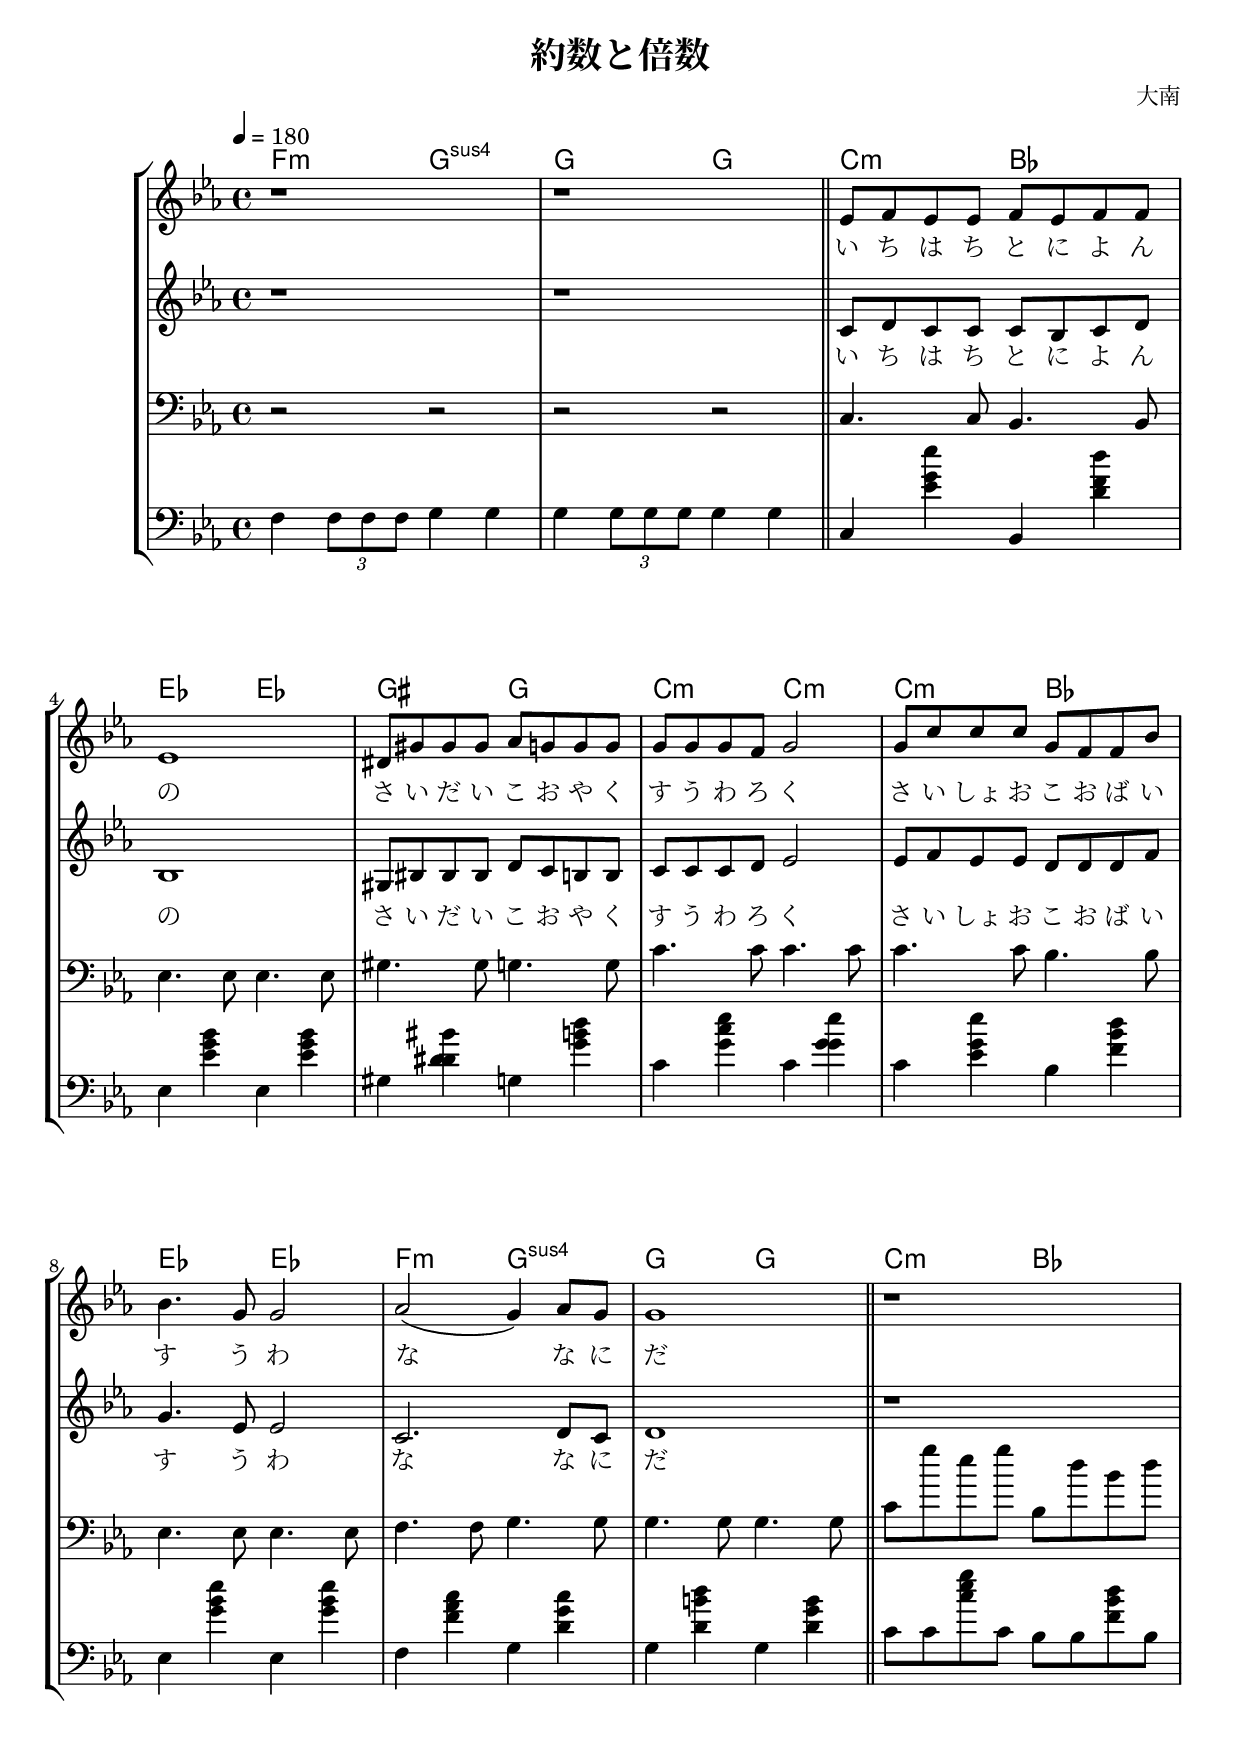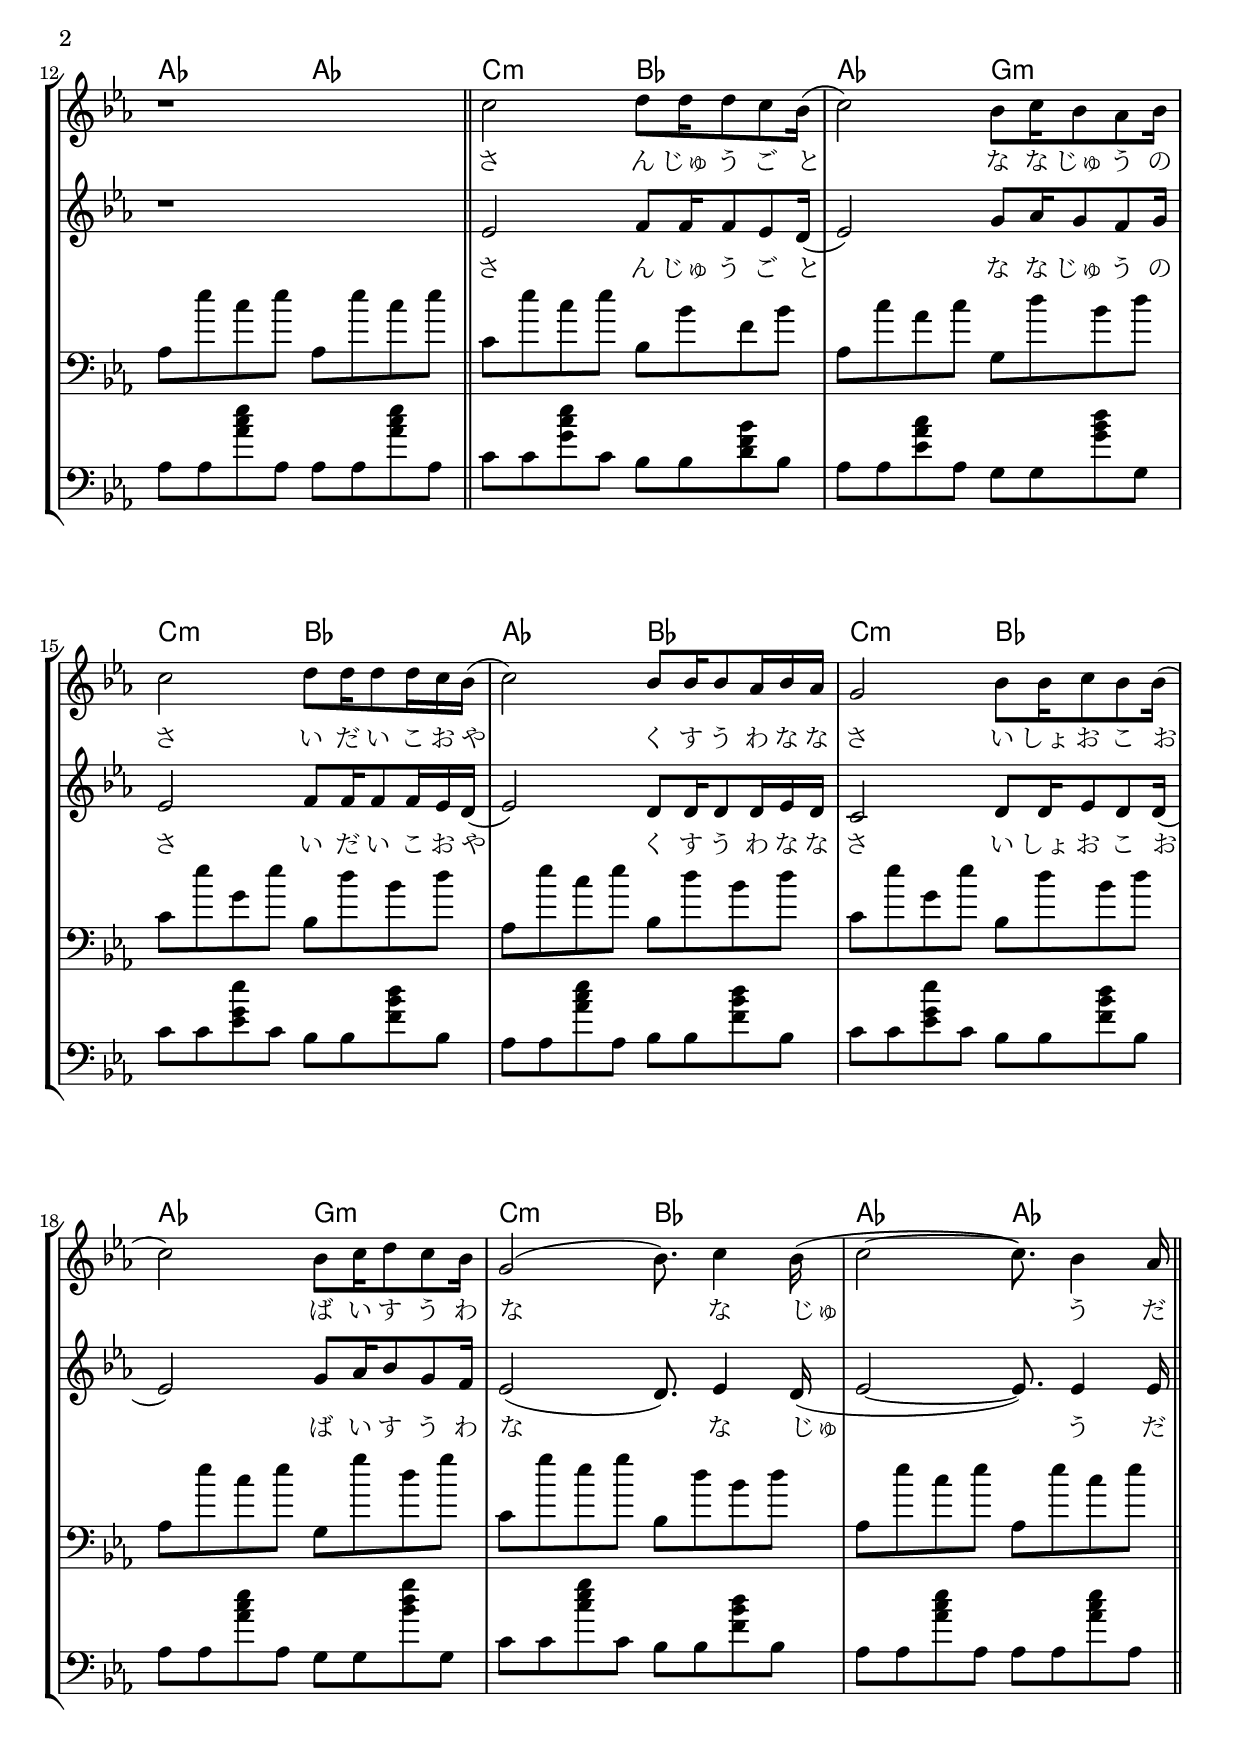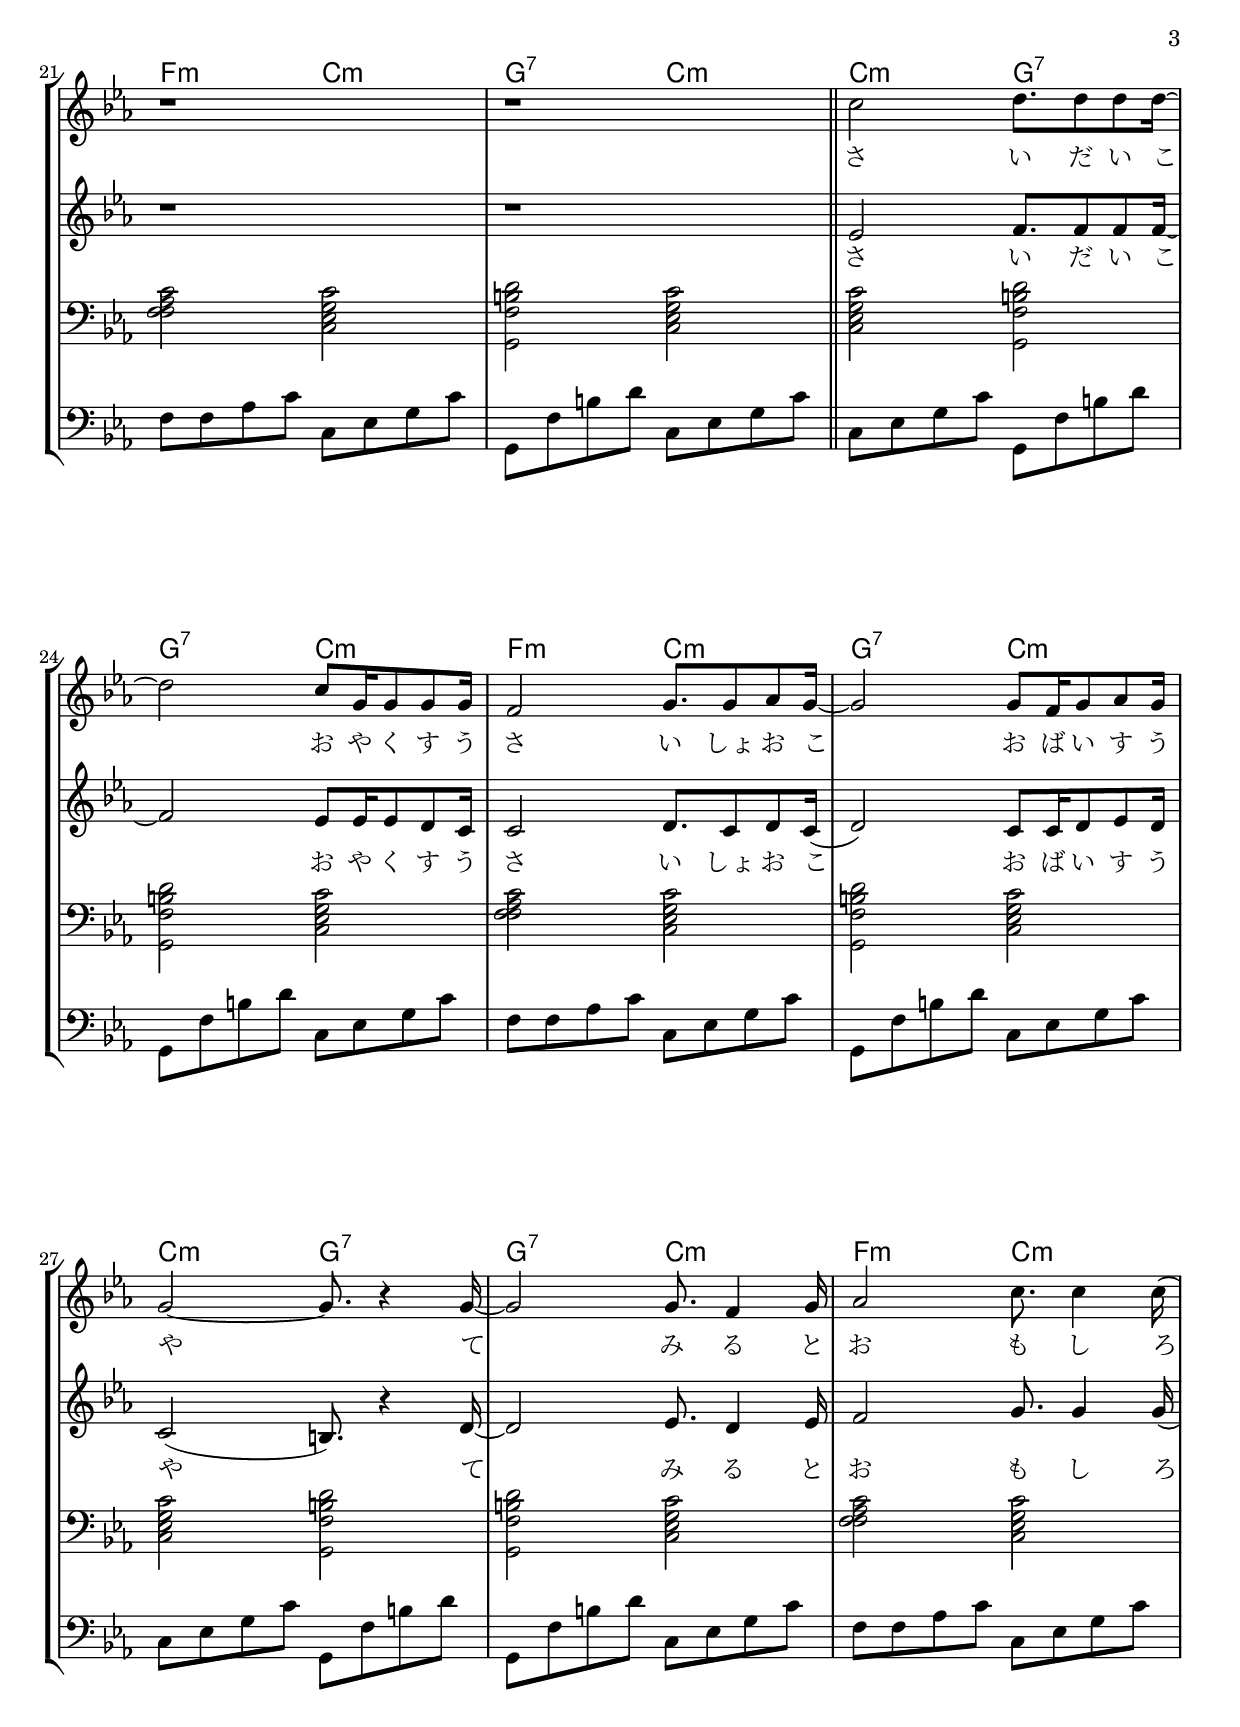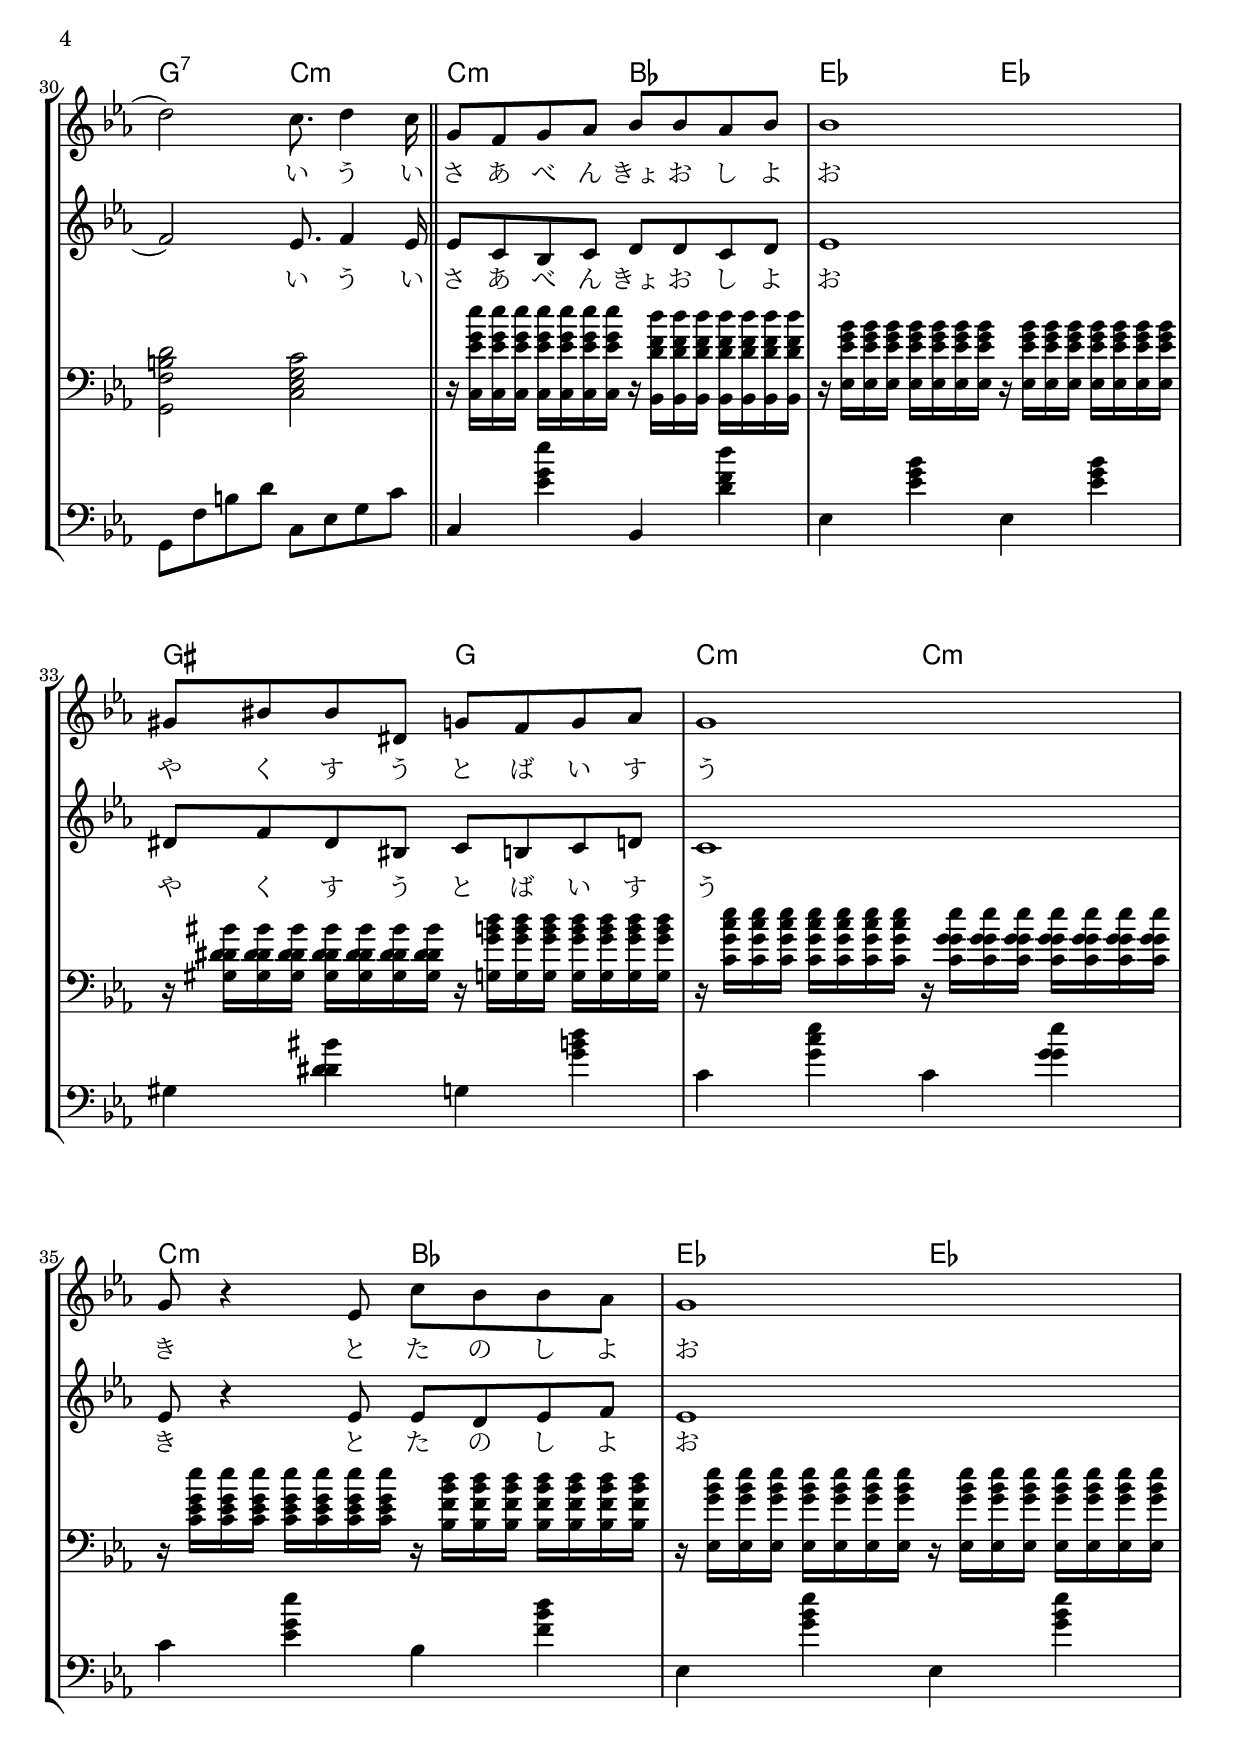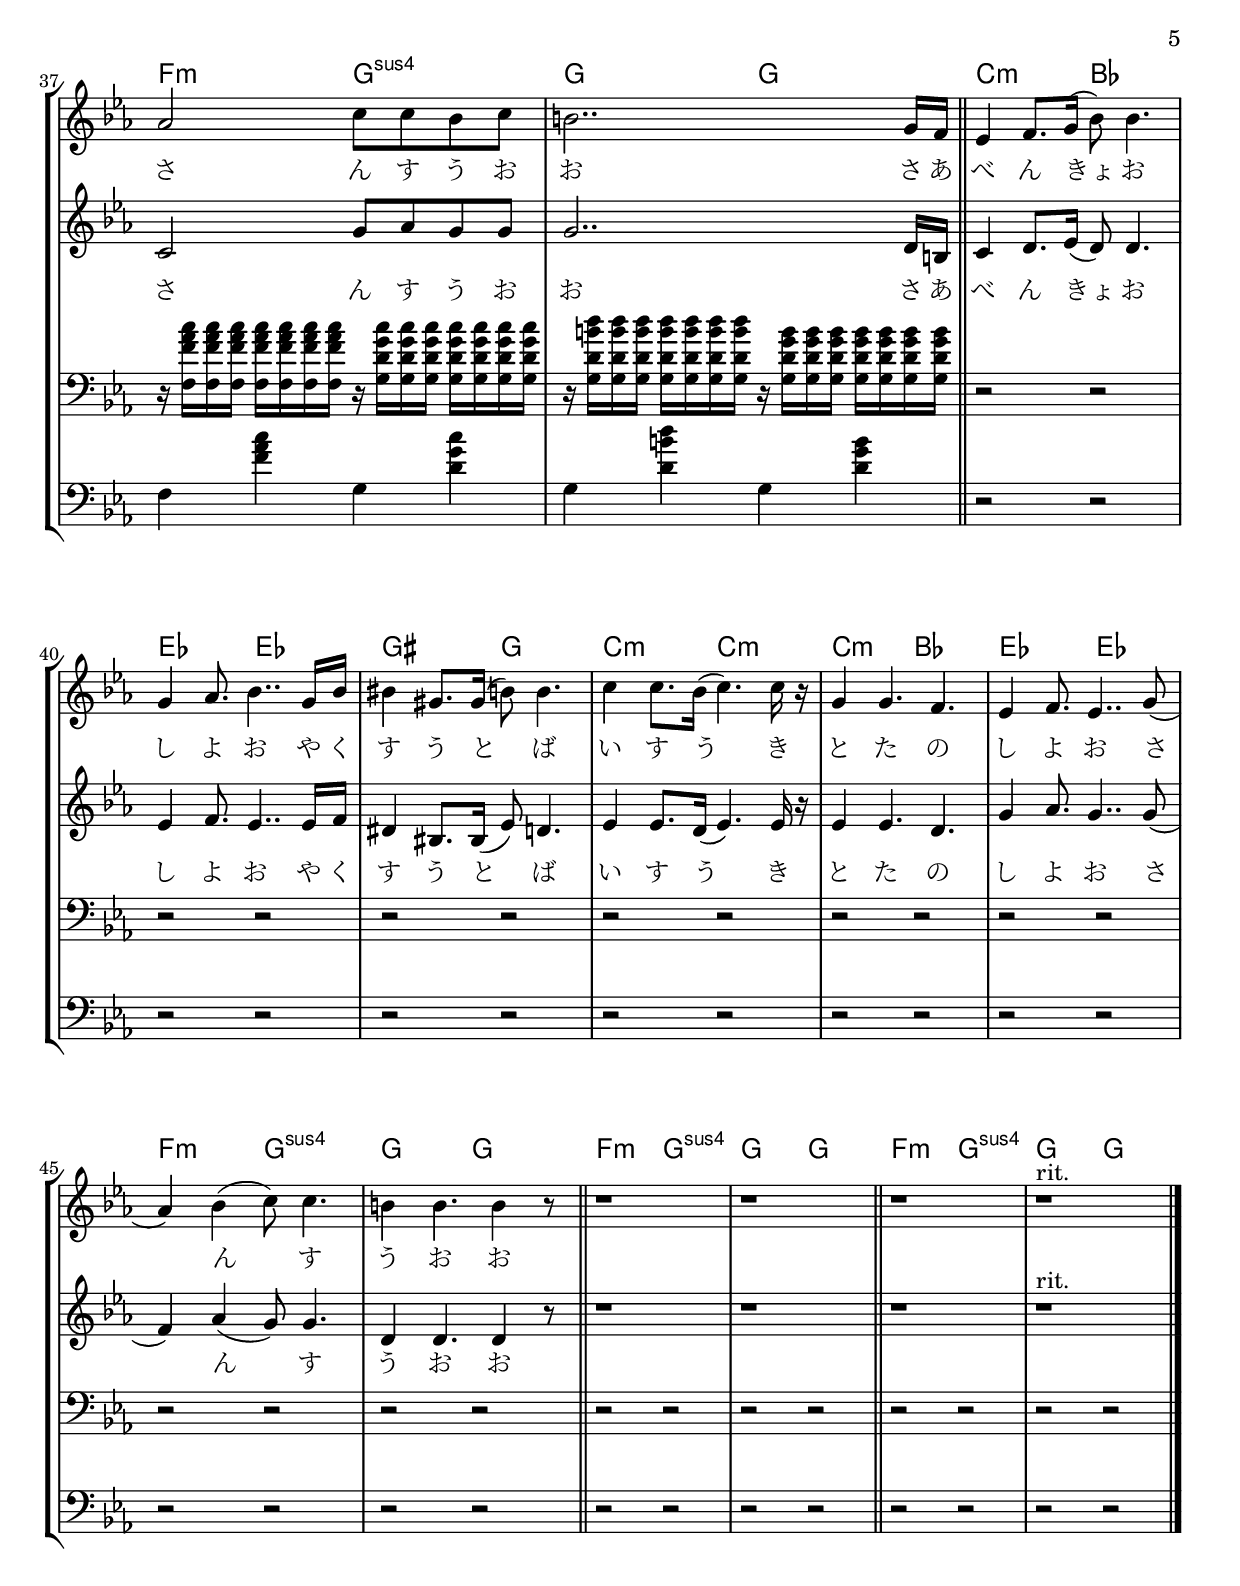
\version "2.12.1"

\header {
	title = \markup {約数と倍数}
	composer = \markup \center-column {大南}
}

harmony = \chordmode {
	f2:m g:sus4 g g 

	c:m bes es es gis g c:m c:m c:m bes es es f:m g:sus4 g g 

	c:m bes as as 

	c:m bes as g:m c:m bes as bes c:m bes as g:m c:m bes as as 

	f:m c:m g:7 c:m 

	c:m g:7 g:7 c:m f:m c:m g:7 c:m c:m g:7 g:7 c:m f:m c:m g:7 c:m 

	c:m bes es es gis g c:m c:m c:m bes es es f:m g:sus4 g g 

	c:m bes es es gis g c:m c:m c:m bes es es f:m g:sus4 g g 

	f:m g:sus4 g g 

	f:m g:sus4 g g 
}

melody = {
	\key es \major
	\tempo 4 = 180
	r1 | r1   
	\set Staff.midiInstrument = #"mmi0.34"
	es'8  f'8  es'8  es'8  f'8  es'8  f'8  f'8 
	es'1 
	dis'8  gis'8  gis'8  gis'8  as'8  g'8  g'8  g'8 
	g'8  g'8  g'8  f'8  g'2 
	g'8  c''8  c''8  c''8  g'8  f'8  f'8  bes'8 
	bes'4.  g'8  g'2 
	as'2  (g'4)  as'8  g'8 
	g'1
	r1 | r1   
	\set Staff.midiInstrument = #"mmi0.34"
	c''2  d''8  d''16  d''8  c''8  bes'16 
	(c''2)  bes'8  c''16  bes'8  as'8  bes'16 
	c''2  d''8  d''16  d''8  d''16  c''16  bes'16 
	(c''2)  bes'8  bes'16  bes'8  as'16  bes'16  as'16 
	g'2  bes'8  bes'16  c''8  bes'8  bes'16 
	(c''2)  bes'8  c''16  d''8  c''8  bes'16 
	g'2  (bes'8.)  c''4  bes'16 
	(c''2~c''8.)  bes'4  as'16
	r1 | r1   
	\set Staff.midiInstrument = #"mmi0.34"
	c''2  d''8.  d''8  d''8  d''16~ 
	d''2  c''8  g'16  g'8  g'8  g'16 
	f'2  g'8.  g'8  as'8  g'16~ 
	g'2  g'8  f'16  g'8  as'8  g'16 
	g'2~g'8.  r4  g'16~ 
	g'2  g'8.  f'4  g'16 
	as'2  c''8.  c''4  c''16 
	(d''2)  c''8.  d''4  c''16
	\set Staff.midiInstrument = #"mmi0.34"
	g'8  f'8  g'8  as'8  bes'8  bes'8  as'8  bes'8 
	bes'1 
	gis'8  bis'8  bis'8  dis'8  g'8  f'8  g'8  as'8 
	g'1 
	g'8  r4  es'8  c''8  bes'8  bes'8  as'8 
	g'1 
	as'2  c''8  c''8  bes'8  c''8 
	b'2..  	\set Staff.midiInstrument = #"mmi0.34"
	g'16  f'16 
	es'4  f'8.  g'16  (bes'8)  bes'4. 
	g'4  as'8.  bes'4..  g'16  bes'16 
	bis'4  gis'8.  gis'16  (b'8)  b'4. 
	c''4  c''8.  bes'16  (c''4.)  c''16  r16 
	g'4  g'4.  f'4. 
	es'4  f'8.  es'4..  g'8 
	(as'4)  bes'4  (c''8)  c''4. 
	b'4  b'4.  b'4  	r8 	r1 | r1   
	r1 | r1^"rit." \bar "|."
}

words = \lyricmode {
	
	い  ち  は  ち  と  に  よ  ん  の  さ  い  だ  い  こ  お  や  く  す  う  わ  ろ  く  さ  い  しょ  お  こ  お  ば  い  す  う  わ  な  な  に  だ  
	
	さ  ん  じゅ  う  ご  と  な  な  じゅ  う  の  さ  い  だ  い  こ  お  や  く  す  う  わ  な  な  さ  い  しょ  お  こ  お  ば  い  す  う  わ  な  な  じゅ  う  だ  
	
	さ  い  だ  い  こ  お  や  く  す  う  さ  い  しょ  お  こ  お  ば  い  す  う  や  て  み  る  と  お  も  し  ろ  い  う  い  
	さ  あ  べ  ん  きょ  お  し  よ  お  や  く  す  う  と  ば  い  す  う  き  と  た  の  し  よ  お  さ  ん  す  う  お  お  
	さ  あ  べ  ん  きょ  お  し  よ  お  や  く  す  う  と  ば  い  す  う  き  と  た  の  し  よ  お  さ  ん  す  う  お  お  
	
	
}

secondmelody = {
	\key es \major
	\tempo 4 = 180
	r1 | r1   
	\set Staff.midiInstrument = #"fss0.42"
	c'8  d'8  c'8  c'8  c'8  bes8  c'8  d'8 
	bes1 
	gis8  bis8  bis8  bis8  d'8  c'8  b8  b8 
	c'8  c'8  c'8  d'8  es'2 
	es'8  f'8  es'8  es'8  d'8  d'8  d'8  f'8 
	g'4.  es'8  es'2 
	c'2.  d'8  c'8 
	d'1
	r1 | r1   
	\set Staff.midiInstrument = #"fss0.42"
	es'2  f'8  f'16  f'8  es'8  d'16 
	(es'2)  g'8  as'16  g'8  f'8  g'16 
	es'2  f'8  f'16  f'8  f'16  es'16  d'16 
	(es'2)  d'8  d'16  d'8  d'16  es'16  d'16 
	c'2  d'8  d'16  es'8  d'8  d'16 
	(es'2)  g'8  as'16  bes'8  g'8  f'16 
	es'2  (d'8.)  es'4  d'16 
	(es'2~es'8.)  es'4  es'16
	r1 | r1   
	\set Staff.midiInstrument = #"fss0.42"
	es'2  f'8.  f'8  f'8  f'16~ 
	f'2  es'8  es'16  es'8  d'8  c'16 
	c'2  d'8.  c'8  d'8  c'16 
	(d'2)  c'8  c'16  d'8  es'8  d'16 
	c'2  (b8.)  r4  d'16~ 
	d'2  es'8.  d'4  es'16 
	f'2  g'8.  g'4  g'16 
	(f'2)  es'8.  f'4  es'16
	\set Staff.midiInstrument = #"fss0.42"
	es'8  c'8  bes8  c'8  d'8  d'8  c'8  d'8 
	es'1 
	dis'8  f'8  dis'8  bis8  c'8  b8  c'8  d'8 
	c'1 
	es'8  r4  es'8  es'8  d'8  es'8  f'8 
	es'1 
	c'2  g'8  as'8  g'8  g'8 
	g'2..  	\set Staff.midiInstrument = #"fss0.42"
	d'16  b16 
	c'4  d'8.  es'16  (d'8)  d'4. 
	es'4  f'8.  es'4..  es'16  f'16 
	dis'4  bis8.  bis16  (es'8)  d'4. 
	es'4  es'8.  d'16  (es'4.)  es'16  r16 
	es'4  es'4.  d'4. 
	g'4  as'8.  g'4..  g'8 
	(f'4)  as'4  (g'8)  g'4. 
	d'4  d'4.  d'4  	r8 	r1 | r1   
	r1 | r1^"rit." \bar "|."
}

secondwords = \lyricmode {
	
	い  ち  は  ち  と  に  よ  ん  の  さ  い  だ  い  こ  お  や  く  す  う  わ  ろ  く  さ  い  しょ  お  こ  お  ば  い  す  う  わ  な  な  に  だ  
	
	さ  ん  じゅ  う  ご  と  な  な  じゅ  う  の  さ  い  だ  い  こ  お  や  く  す  う  わ  な  な  さ  い  しょ  お  こ  お  ば  い  す  う  わ  な  な  じゅ  う  だ  
	
	さ  い  だ  い  こ  お  や  く  す  う  さ  い  しょ  お  こ  お  ば  い  す  う  や  て  み  る  と  お  も  し  ろ  い  う  い  
	さ  あ  べ  ん  きょ  お  し  よ  お  や  く  す  う  と  ば  い  す  う  き  と  た  の  し  よ  お  さ  ん  す  う  お  お  
	さ  あ  べ  ん  きょ  お  し  よ  お  や  く  す  う  と  ば  い  す  う  き  と  た  の  し  よ  お  さ  ん  す  う  お  お  
	
	
}

tempochange = {
	\tempo 4 = 180
	r1 | r1 \bar "||"
	\tempo 4 = 180
	r1 | r1 | r1 | r1 | r1 | r1 | r1 | r1 \bar "||"
	\tempo 4 = 180
	r1 | r1 \bar "||"
	\tempo 4 = 180
	r1 | r1 | r1 | r1 | r1 | r1 | r1 | r1 \bar "||"
	\tempo 4 = 180
	r1 | r1 \bar "||"
	\tempo 4 = 180
	r1 | r1 | r1 | r1 | r1 | r1 | r1 | r1 \bar "||"
	\tempo 4 = 180
	r1 | r1 | r1 | r1 | r1 | r1 | r1 | r1 \bar "||"
	\tempo 4 = 180
	r1 | r1 | r1 | r1 | r1 | r1 | r1 | r1 \bar "||"
	\tempo 4 = 180
	r1 | r1 \bar "||"
	\tempo 4 = 180
	r1 | \tempo 4 = 135 r2 \tempo 4 = 120 r2 \bar "|."
}

mainacc = {
	\clef bass
	\set Staff.midiInstrument = #"Acoustic grand"
	\key es \major
	\tempo 4 = 180
	r2
	r2
	r2
	r2
	\bar "||"

	\set Staff.midiInstrument = #"Synth Bass 1"
	c4.c8
	bes,4.bes,8
	es4.es8
	es4.es8
	gis4.gis8
	g4.g8
	c'4.c'8
	c'4.c'8
	c'4.c'8
	bes4.bes8
	es4.es8
	es4.es8
	f4.f8
	g4.g8
	g4.g8
	g4.g8
	\bar "||"

	\set Staff.midiInstrument = #"Electric Piano 1"
	c'8 g'' es'' g''
	bes8 d'' bes' d''
	as8 es'' c'' es''
	as8 es'' c'' es''
	\bar "||"

	\set Staff.midiInstrument = #"Electric Piano 1"
	c'8 es'' c'' es''
	bes8 bes' f' bes'
	as8 c'' as' c''
	g8 d'' bes' d''
	c'8 es'' g' es''
	bes8 d'' bes' d''
	as8 es'' c'' es''
	bes8 d'' bes' d''
	c'8 es'' g' es''
	bes8 d'' bes' d''
	as8 es'' c'' es''
	g8 g'' d'' g''
	c'8 g'' es'' g''
	bes8 d'' bes' d''
	as8 es'' c'' es''
	as8 es'' c'' es''
	\bar "||"

	\set Staff.midiInstrument = #"Electric Grand"
	<f f as c'>2
	<c es g c'>2
	<g, f b d'>2
	<c es g c'>2
	\bar "||"

	\set Staff.midiInstrument = #"Electric Grand"
	<c es g c'>2
	<g, f b d'>2
	<g, f b d'>2
	<c es g c'>2
	<f f as c'>2
	<c es g c'>2
	<g, f b d'>2
	<c es g c'>2
	<c es g c'>2
	<g, f b d'>2
	<g, f b d'>2
	<c es g c'>2
	<f f as c'>2
	<c es g c'>2
	<g, f b d'>2
	<c es g c'>2
	\bar "||"

	\set Staff.midiInstrument = #"Synth Bass 1"
	r16 <c g' es' es''>16 <c g' es' es''>16 <c g' es' es''>16 <c g' es' es''>16 <c g' es' es''>16 <c g' es' es''>16 <c g' es' es''>16
	r16 <bes, d' f' d''>16 <bes, d' f' d''>16 <bes, d' f' d''>16 <bes, d' f' d''>16 <bes, d' f' d''>16 <bes, d' f' d''>16 <bes, d' f' d''>16
	r16 <es es' g' bes'>16 <es es' g' bes'>16 <es es' g' bes'>16 <es es' g' bes'>16 <es es' g' bes'>16 <es es' g' bes'>16 <es es' g' bes'>16
	r16 <es es' g' bes'>16 <es es' g' bes'>16 <es es' g' bes'>16 <es es' g' bes'>16 <es es' g' bes'>16 <es es' g' bes'>16 <es es' g' bes'>16
	r16 <gis dis' dis' bis'>16 <gis dis' dis' bis'>16 <gis dis' dis' bis'>16 <gis dis' dis' bis'>16 <gis dis' dis' bis'>16 <gis dis' dis' bis'>16 <gis dis' dis' bis'>16
	r16 <g g' b' d''>16 <g g' b' d''>16 <g g' b' d''>16 <g g' b' d''>16 <g g' b' d''>16 <g g' b' d''>16 <g g' b' d''>16
	r16 <c' g' c'' es''>16 <c' g' c'' es''>16 <c' g' c'' es''>16 <c' g' c'' es''>16 <c' g' c'' es''>16 <c' g' c'' es''>16 <c' g' c'' es''>16
	r16 <c' g' g' es''>16 <c' g' g' es''>16 <c' g' g' es''>16 <c' g' g' es''>16 <c' g' g' es''>16 <c' g' g' es''>16 <c' g' g' es''>16
	r16 <c' es' g' es''>16 <c' es' g' es''>16 <c' es' g' es''>16 <c' es' g' es''>16 <c' es' g' es''>16 <c' es' g' es''>16 <c' es' g' es''>16
	r16 <bes f' bes' d''>16 <bes f' bes' d''>16 <bes f' bes' d''>16 <bes f' bes' d''>16 <bes f' bes' d''>16 <bes f' bes' d''>16 <bes f' bes' d''>16
	r16 <es g' bes' es''>16 <es g' bes' es''>16 <es g' bes' es''>16 <es g' bes' es''>16 <es g' bes' es''>16 <es g' bes' es''>16 <es g' bes' es''>16
	r16 <es g' bes' es''>16 <es g' bes' es''>16 <es g' bes' es''>16 <es g' bes' es''>16 <es g' bes' es''>16 <es g' bes' es''>16 <es g' bes' es''>16
	r16 <f f' as' c''>16 <f f' as' c''>16 <f f' as' c''>16 <f f' as' c''>16 <f f' as' c''>16 <f f' as' c''>16 <f f' as' c''>16
	r16 <g d' g' c''>16 <g d' g' c''>16 <g d' g' c''>16 <g d' g' c''>16 <g d' g' c''>16 <g d' g' c''>16 <g d' g' c''>16
	r16 <g d' b' d''>16 <g d' b' d''>16 <g d' b' d''>16 <g d' b' d''>16 <g d' b' d''>16 <g d' b' d''>16 <g d' b' d''>16
	r16 <g d' g' b'>16 <g d' g' b'>16 <g d' g' b'>16 <g d' g' b'>16 <g d' g' b'>16 <g d' g' b'>16 <g d' g' b'>16
	\bar "||"

	\set Staff.midiInstrument = #"Acoustic grand"
	r2
	r2
	r2
	r2
	r2
	r2
	r2
	r2
	r2
	r2
	r2
	r2
	r2
	r2
	r2
	r2
	\bar "||"

	\set Staff.midiInstrument = #"Acoustic grand"
	r2
	r2
	r2
	r2
	\bar "||"

	\set Staff.midiInstrument = #"Acoustic grand"
	r2
	r2
	r2
	r2
	\bar "|."
}

subacc = {
	\clef bass
	\set Staff.midiInstrument = #"Acoustic grand"
	\key es \major
	\tempo 4 = 180
	f4 \tuplet 3/2 { f8 f8 f8 }
	g4 g4
	g4 \tuplet 3/2 { g8 g8 g8 }
	g4 g4
	\bar "||"

	\set Staff.midiInstrument = #"Trombone"
	c4 <g' es' es''>4
	bes,4 <d' f' d''>4
	es4 <es' g' bes'>4
	es4 <es' g' bes'>4
	gis4 <dis' dis' bis'>4
	g4 <g' b' d''>4
	c'4 <g' c'' es''>4
	c'4 <g' g' es''>4
	c'4 <es' g' es''>4
	bes4 <f' bes' d''>4
	es4 <g' bes' es''>4
	es4 <g' bes' es''>4
	f4 <f' as' c''>4
	g4 <d' g' c''>4
	g4 <d' b' d''>4
	g4 <d' g' b'>4
	\bar "||"

	\set Staff.midiInstrument = #"Electric Piano 1"
	c'8 c'8 <c'' es'' g''>8 c'8
	bes8 bes8 <f' bes' d''>8 bes8
	as8 as8 <as' c'' es''>8 as8
	as8 as8 <as' c'' es''>8 as8
	\bar "||"

	\set Staff.midiInstrument = #"Electric Piano 1"
	c'8 c'8 <g' c'' es''>8 c'8
	bes8 bes8 <d' f' bes'>8 bes8
	as8 as8 <es' as' c''>8 as8
	g8 g8 <g' bes' d''>8 g8
	c'8 c'8 <es' g' es''>8 c'8
	bes8 bes8 <f' bes' d''>8 bes8
	as8 as8 <as' c'' es''>8 as8
	bes8 bes8 <f' bes' d''>8 bes8
	c'8 c'8 <es' g' es''>8 c'8
	bes8 bes8 <f' bes' d''>8 bes8
	as8 as8 <as' c'' es''>8 as8
	g8 g8 <bes' d'' g''>8 g8
	c'8 c'8 <c'' es'' g''>8 c'8
	bes8 bes8 <f' bes' d''>8 bes8
	as8 as8 <as' c'' es''>8 as8
	as8 as8 <as' c'' es''>8 as8
	\bar "||"

	\set Staff.midiInstrument = #"Harmonica"
	f8 f8 as8 c'8
	c8 es8 g8 c'8
	g,8 f8 b8 d'8
	c8 es8 g8 c'8
	\bar "||"

	\set Staff.midiInstrument = #"Acoustic Guitar (nylon)"
	c8 es8 g8 c'8
	g,8 f8 b8 d'8
	g,8 f8 b8 d'8
	c8 es8 g8 c'8
	f8 f8 as8 c'8
	c8 es8 g8 c'8
	g,8 f8 b8 d'8
	c8 es8 g8 c'8
	c8 es8 g8 c'8
	g,8 f8 b8 d'8
	g,8 f8 b8 d'8
	c8 es8 g8 c'8
	f8 f8 as8 c'8
	c8 es8 g8 c'8
	g,8 f8 b8 d'8
	c8 es8 g8 c'8
	\bar "||"

	\set Staff.midiInstrument = #"Trombone"
	c4 <g' es' es''>4
	bes,4 <d' f' d''>4
	es4 <es' g' bes'>4
	es4 <es' g' bes'>4
	gis4 <dis' dis' bis'>4
	g4 <g' b' d''>4
	c'4 <g' c'' es''>4
	c'4 <g' g' es''>4
	c'4 <es' g' es''>4
	bes4 <f' bes' d''>4
	es4 <g' bes' es''>4
	es4 <g' bes' es''>4
	f4 <f' as' c''>4
	g4 <d' g' c''>4
	g4 <d' b' d''>4
	g4 <d' g' b'>4
	\bar "||"

	\set Staff.midiInstrument = #"Acoustic grand"
	r2
	r2
	r2
	r2
	r2
	r2
	r2
	r2
	r2
	r2
	r2
	r2
	r2
	r2
	r2
	r2
	\bar "||"

	\set Staff.midiInstrument = #"Acoustic grand"
	r2
	r2
	r2
	r2
	\bar "||"

	\set Staff.midiInstrument = #"Acoustic grand"
	r2
	r2
	r2
	r2
	\bar "|."
}

percA = {
	\drummode {
	r1  |r2. hho4  \bar "||"
	hh4 hh8 hh2 r8  |\times 16/32{ hh2 hh8. hh8. hh4. hh2. } |hh4 hh8 hh2 r8  |hh4 hh8 hh4 hh4.  |hh4 hh8 hh2 r8  |\times 16/32{ hh2 hh8. hh8. hh4. hh2. } |hh4 hh8 hh2 r8  |\times 16/32{ hh2 hh8. hh1 r4 r16 } \bar "||"
	hh4 hh8 hh2 r8  |\times 16/32{ hh2 hh8. hh1 r4 r16 } \bar "||"
	hh4 hh8 hh2 r8  |\times 16/32{ hh2 hh8. hh8. hh4. hh2. } |hh4 hh8 hh2 r8  |hh4 hh8 hh4 hh4.  |hh4 hh8 hh2 r8  |\times 16/32{ hh2 hh8. hh8. hh4. hh2. } |hh4 hh8 hh2 r8  |\times 16/32{ hh2 hh8. hh1 r4 r16 } \bar "||"
	hh4 hh8 hh2 r8  |\times 16/32{ hh2 hh8. hh1 r4 r16 } \bar "||"
	hh4 hh8 hh2 r8  |\times 16/32{ hh2 hh8. hh8. hh4. hh2. } |hh4 hh8 hh2 r8  |hh4 hh8 hh4 hh4.  |hh4 hh8 hh2 r8  |\times 16/32{ hh2 hh8. hh8. hh4. hh2. } |hh4 hh8 hh2 r8  |\times 16/32{ hh2 hh8. hh1 r4 r16 } \bar "||"
	hh4 hh8 hh2 r8  |\times 16/32{ hh2 hh8. hh8. hh4. hh2. } |hh4 hh8 hh2 r8  |hh4 hh8 hh4 hh4.  |hh4 hh8 hh2 r8  |\times 16/32{ hh2 hh8. hh8. hh4. hh2. } |hh4 hh8 hh2 r8  |\times 16/32{ hh2 hh8. hh1 r4 r16 } \bar "||"
	r1  |r2. hho4  |r1  |r2. hho4  |r1  |r2. hho4  |r1  |r2. hho4  \bar "||"
	r1  |r2. hho4  \bar "||"
	r1  |r2. hho4  \bar "|."
	}
}

percB = {
	\drummode {
	r16 hhp16 hhp8 hhp16 hhp8 hhp2 r16  |r16 hhp16 hhp8 hhp16 hhp8 hhp2 hhp16  \bar "||"
	r16 hhp8 hhp8 hhp2 r8.  |\times 16/32{ r8 hhp4 hhp4 hhp8 hhp2 r8 hhp2 r8 } |r16 hhp8 hhp8 hhp2 r8.  |r16 hhp8 hhp8 hhp8. hhp2  |r16 hhp8 hhp8 hhp2 r8.  |\times 16/32{ r8 hhp4 hhp4 hhp8 hhp2 r8 hhp2 r8 } |r16 hhp8 hhp8 hhp2 r8.  |\times 16/32{ r8 hhp4 hhp4 hhp8 hhp1 r4 } \bar "||"
	r16 hhp8 hhp8 hhp2 r8.  |\times 16/32{ r8 hhp4 hhp4 hhp8 hhp1 r4 } \bar "||"
	r16 hhp8 hhp8 hhp2 r8.  |\times 16/32{ r8 hhp4 hhp4 hhp8 hhp2 r8 hhp2 r8 } |r16 hhp8 hhp8 hhp2 r8.  |r16 hhp8 hhp8 hhp8. hhp2  |r16 hhp8 hhp8 hhp2 r8.  |\times 16/32{ r8 hhp4 hhp4 hhp8 hhp2 r8 hhp2 r8 } |r16 hhp8 hhp8 hhp2 r8.  |\times 16/32{ r8 hhp4 hhp4 hhp8 hhp1 r4 } \bar "||"
	r16 hhp8 hhp8 hhp2 r8.  |\times 16/32{ r8 hhp4 hhp4 hhp8 hhp1 r4 } \bar "||"
	r16 hhp8 hhp8 hhp2 r8.  |\times 16/32{ r8 hhp4 hhp4 hhp8 hhp2 r8 hhp2 r8 } |r16 hhp8 hhp8 hhp2 r8.  |r16 hhp8 hhp8 hhp8. hhp2  |r16 hhp8 hhp8 hhp2 r8.  |\times 16/32{ r8 hhp4 hhp4 hhp8 hhp2 r8 hhp2 r8 } |r16 hhp8 hhp8 hhp2 r8.  |\times 16/32{ r8 hhp4 hhp4 hhp8 hhp1 r4 } \bar "||"
	r16 hhp8 hhp8 hhp2 r8.  |\times 16/32{ r8 hhp4 hhp4 hhp8 hhp2 r8 hhp2 r8 } |r16 hhp8 hhp8 hhp2 r8.  |r16 hhp8 hhp8 hhp8. hhp2  |r16 hhp8 hhp8 hhp2 r8.  |\times 16/32{ r8 hhp4 hhp4 hhp8 hhp2 r8 hhp2 r8 } |r16 hhp8 hhp8 hhp2 r8.  |\times 16/32{ r8 hhp4 hhp4 hhp8 hhp1 r4 } \bar "||"
	r16 hhp16 hhp8 hhp16 hhp8 hhp2 r16  |r16 hhp16 hhp8 hhp16 hhp8 hhp2 r16  |r16 hhp16 hhp8 hhp16 hhp8 hhp2 r16  |r16 hhp16 hhp8 hhp16 hhp8 hhp2 r16  |r16 hhp16 hhp8 hhp16 hhp8 hhp2 r16  |r16 hhp16 hhp8 hhp16 hhp8 hhp2 r16  |r16 hhp16 hhp8 hhp16 hhp8 hhp2 r16  |r16 hhp16 hhp8 hhp16 hhp8 hhp2 hhp16  \bar "||"
	r16 hhp16 hhp8 hhp16 hhp8 hhp2 r16  |r16 hhp16 hhp8 hhp16 hhp8 hhp2 hhp16  \bar "||"
	r16 hhp16 hhp8 hhp16 hhp8 hhp2 r16  |r16 hhp16 hhp8 hhp16 hhp8 hhp2 hhp16  \bar "|."
	}
}

percC = {
	\drummode {
	hh8. hh8. hh2 r8  |hh8. hh8. hh4 hh4 hh8  \bar "||"
	r1  |\times 16/32{ r1 r2 hho2 } |r1  |\times 16/32{ r1 r2 hho2 } |r1  |\times 16/32{ r1 r2 hho2 } |r1  |\times 16/32{ r1 r2 hho2 } \bar "||"
	r1  |\times 16/32{ r1 r2 hho2 } \bar "||"
	r1  |\times 16/32{ r1 r2 hho2 } |r1  |\times 16/32{ r1 r2 hho2 } |r1  |\times 16/32{ r1 r2 hho2 } |r1  |\times 16/32{ r1 r2 hho2 } \bar "||"
	r1  |\times 16/32{ r1 r2 hho2 } \bar "||"
	r1  |\times 16/32{ r1 r2 hho2 } |r1  |\times 16/32{ r1 r2 hho2 } |r1  |\times 16/32{ r1 r2 hho2 } |r1  |\times 16/32{ r1 r2 hho2 } \bar "||"
	r1  |\times 16/32{ r1 r2 hho2 } |r1  |\times 16/32{ r1 r2 hho2 } |r1  |\times 16/32{ r1 r2 hho2 } |r1  |\times 16/32{ r1 r2 hho2 } \bar "||"
	hh8. hh8. hh2 r8  |hh8. hh8. hh2 hh8  |hh8. hh8. hh2 r8  |hh8. hh8. hh2 hh8  |hh8. hh8. hh2 r8  |hh8. hh8. hh2 hh8  |hh8. hh8. hh2 r8  |hh8. hh8. hh4 hh4 hh8  \bar "||"
	hh8. hh8. hh2 r8  |hh8. hh8. hh4 hh4 hh8  \bar "||"
	hh8. hh8. hh2 r8  |hh8. hh8. hh4 hh4 hh8  \bar "|."
	}
}

percD = {
	\drummode {
	r2 ss2  |r2 ss2  \bar "||"
	bd8. bd8. bd2 bd8  |\times 16/32{ bd4. bd4. bd2 bd2 bd4 } |bd8. bd8. bd2 bd8  |bd8. bd8. bd2 r8  |bd8. bd8. bd2 bd8  |\times 16/32{ bd4. bd4. bd2 bd2 bd4 } |bd8. bd8. bd2 bd8  |\times 16/32{ bd4. bd4. bd8 bd2 r8 bd2 } \bar "||"
	bd8. bd8. bd2 bd8  |\times 16/32{ bd4. bd4. bd8 bd2 r8 bd2 } \bar "||"
	bd8. bd8. bd2 bd8  |\times 16/32{ bd4. bd4. bd2 bd2 bd4 } |bd8. bd8. bd2 bd8  |bd8. bd8. bd2 r8  |bd8. bd8. bd2 bd8  |\times 16/32{ bd4. bd4. bd2 bd2 bd4 } |bd8. bd8. bd2 bd8  |\times 16/32{ bd4. bd4. bd8 bd2 r8 bd2 } \bar "||"
	bd8. bd8. bd2 bd8  |\times 16/32{ bd4. bd4. bd8 bd2 r8 bd2 } \bar "||"
	bd8. bd8. bd2 bd8  |\times 16/32{ bd4. bd4. bd2 bd2 bd4 } |bd8. bd8. bd2 bd8  |bd8. bd8. bd2 r8  |bd8. bd8. bd2 bd8  |\times 16/32{ bd4. bd4. bd2 bd2 bd4 } |bd8. bd8. bd2 bd8  |\times 16/32{ bd4. bd4. bd8 bd2 r8 bd2 } \bar "||"
	bd8. bd8. bd2 bd8  |\times 16/32{ bd4. bd4. bd2 bd2 bd4 } |bd8. bd8. bd2 bd8  |bd8. bd8. bd2 r8  |bd8. bd8. bd2 bd8  |\times 16/32{ bd4. bd4. bd2 bd2 bd4 } |bd8. bd8. bd2 bd8  |\times 16/32{ bd4. bd4. bd8 bd2 r8 bd2 } \bar "||"
	r2 ss2  |r2 ss2  |r2 ss2  |r2 ss2  |r2 ss2  |r2 ss2  |r2 ss2  |r2 ss2  \bar "||"
	r2 ss2  |r2 ss2  \bar "||"
	r2 ss2  |r2 ss2  \bar "|."
	}
}

percE = {
	\drummode {
	bd2 r8 bd4 bd8  |bd4. bd4 bd4.  \bar "||"
	r2 ss2  |\times 16/32{ r1 ss1 } |r2 ss2  |\times 16/32{ r1 ss1 } |r2 ss2  |\times 16/32{ r1 ss1 } |r2 ss2  |\times 16/32{ r1 ss1 } \bar "||"
	r2 ss2  |\times 16/32{ r1 ss1 } \bar "||"
	r2 ss2  |\times 16/32{ r1 ss1 } |r2 ss2  |\times 16/32{ r1 ss1 } |r2 ss2  |\times 16/32{ r1 ss1 } |r2 ss2  |\times 16/32{ r1 ss1 } \bar "||"
	r2 ss2  |\times 16/32{ r1 ss1 } \bar "||"
	r2 ss2  |\times 16/32{ r1 ss1 } |r2 ss2  |\times 16/32{ r1 ss1 } |r2 ss2  |\times 16/32{ r1 ss1 } |r2 ss2  |\times 16/32{ r1 ss1 } \bar "||"
	r2 ss2  |\times 16/32{ r1 ss1 } |r2 ss2  |\times 16/32{ r1 ss1 } |r2 ss2  |\times 16/32{ r1 ss1 } |r2 ss2  |\times 16/32{ r1 ss1 } \bar "||"
	bd2 r8 bd4 bd8  |bd4. bd4 bd4 bd8  |bd2 r8 bd4 bd8  |bd4. bd4 bd4 bd8  |bd2 r8 bd4 bd8  |bd4. bd4 bd4 bd8  |bd2 r8 bd4 bd8  |bd4. bd4 bd4.  \bar "||"
	bd2 r8 bd4 bd8  |bd4. bd4 bd4.  \bar "||"
	bd2 r8 bd4 bd8  |bd4. bd4 bd4.  \bar "|."
	}
}

percF = {
	\drummode {
	r1 | r1 \bar "||"
	r1 |r1 |r1 |r2 r8. sn16 sn4  |r1 |r1 |r1 |\times 16/32{ r1 sn4 sn8 sn2 r8 } \bar "||"
	r1 |\times 16/32{ r1 sn4 sn8 sn2 r8 } \bar "||"
	r1 |r1 |r1 |r2 r8. sn16 sn4  |r1 |r1 |r1 |\times 16/32{ r1 sn4 sn8 sn2 r8 } \bar "||"
	r1 |\times 16/32{ r1 sn4 sn8 sn2 r8 } \bar "||"
	r1 |r1 |r1 |r2 r8. sn16 sn4  |r1 |r1 |r1 |\times 16/32{ r1 sn4 sn8 sn2 r8 } \bar "||"
	r1 |r1 |r1 |r2 r8. sn16 sn4  |r1 |r1 |r1 |\times 16/32{ r1 sn4 sn8 sn2 r8 } \bar "||"
	r1 | r1 | r1 | r1 | r1 | r1 | r1 | r1 \bar "||"
	r1 | r1 \bar "||"
	r1 | r1 \bar "|."
	}
}

percG = {
	\drummode {
	r1 | r1 \bar "||"
	r1 |r1 |r1 |r2. r8 tomml8  |r1 |r1 |r1 |r2. r8 tomml8  \bar "||"
	r1 |r1 \bar "||"
	r1 |r1 |r1 |r2. r8 tomml8  |r1 |r1 |r1 |r2. r8 tomml8  \bar "||"
	r1 |r1 \bar "||"
	r1 |r1 |r1 |r2. r8 tomml8  |r1 |r1 |r1 |r2. r8 tomml8  \bar "||"
	r1 |r1 |r1 |r2. r8 tomml8  |r1 |r1 |r1 |r2. r8 tomml8  \bar "||"
	r1 | r1 | r1 | r1 | r1 | r1 | r1 | r1 \bar "||"
	r1 | r1 \bar "||"
	r1 | r1 \bar "|."
	}
}

percH = {
	\drummode {
	r1 | r1 \bar "||"
	r1 |r1 |r1 |r1 |r1 |r1 |r1 |\times 16/32{ r1 r2 r8 tommh4. } \bar "||"
	r1 |\times 16/32{ r1 r2 r8 tommh4. } \bar "||"
	r1 |r1 |r1 |r1 |r1 |r1 |r1 |\times 16/32{ r1 r2 r8 tommh4. } \bar "||"
	r1 |\times 16/32{ r1 r2 r8 tommh4. } \bar "||"
	r1 |r1 |r1 |r1 |r1 |r1 |r1 |\times 16/32{ r1 r2 r8 tommh4. } \bar "||"
	r1 |r1 |r1 |r1 |r1 |r1 |r1 |\times 16/32{ r1 r2 r8 tommh4. } \bar "||"
	r1 | r1 | r1 | r1 | r1 | r1 | r1 | r1 \bar "||"
	r1 | r1 \bar "||"
	r1 | r1 \bar "|."
	}
}

percI = {
	\drummode {
	r1 | r1 \bar "||"
	r1 |r1 |r1 |r1 |r1 |r1 |r1 |\times 16/32{ r1 r2. tomfh4 } \bar "||"
	r1 |\times 16/32{ r1 r2. tomfh4 } \bar "||"
	r1 |r1 |r1 |r1 |r1 |r1 |r1 |\times 16/32{ r1 r2. tomfh4 } \bar "||"
	r1 |\times 16/32{ r1 r2. tomfh4 } \bar "||"
	r1 |r1 |r1 |r1 |r1 |r1 |r1 |\times 16/32{ r1 r2. tomfh4 } \bar "||"
	r1 |r1 |r1 |r1 |r1 |r1 |r1 |\times 16/32{ r1 r2. tomfh4 } \bar "||"
	r1 | r1 | r1 | r1 | r1 | r1 | r1 | r1 \bar "||"
	r1 | r1 \bar "||"
	r1 | r1 \bar "|."
	}
}

\score {
	<<
		\new StaffGroup <<
			\new ChordNames {\harmony}
			\new Voice = "melody" {\melody}
			\new Lyrics \lyricsto "melody" \words
			\new Voice = "secondmelody" {\secondmelody}
			\new Lyrics \lyricsto "secondmelody" \secondwords
			\new Staff = "mainacc" {\mainacc}
			\new Staff = "subacc" {\subacc}
		>>
	>>
	\layout { }
}
